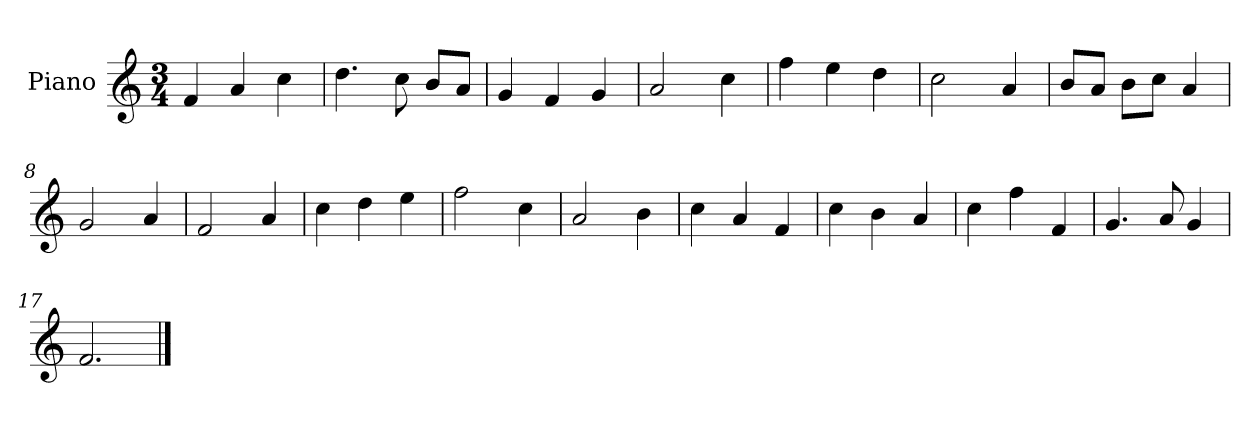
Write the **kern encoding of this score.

**kern
*part1
*staff1
*I"Piano
*I'Pno
*clefG2
*k[]
*C:
*M3/4
=1
4f/
4a/
4cc\
=2
4.dd\
8cc\
8b/L
8a/J
=3
4g/
4f/
4g/
=4
2a/
4cc\
=5
4ff\
4ee\
4dd\
=6
2cc\
4a/
=7
8b/L
8a/J
8b\L
8cc\J
4a/
=8
2g/
4a/
=9
2f/
4a/
=10
4cc\
4dd\
4ee\
=11
2ff\
4cc\
=12
2a/
4b\
=13
4cc\
4a/
4f/
=14
4cc\
4b\
4a/
=15
4cc\
4ff\
4f/
=16
4.g/
8a/
4g/
=17
2.f/
==
*-
